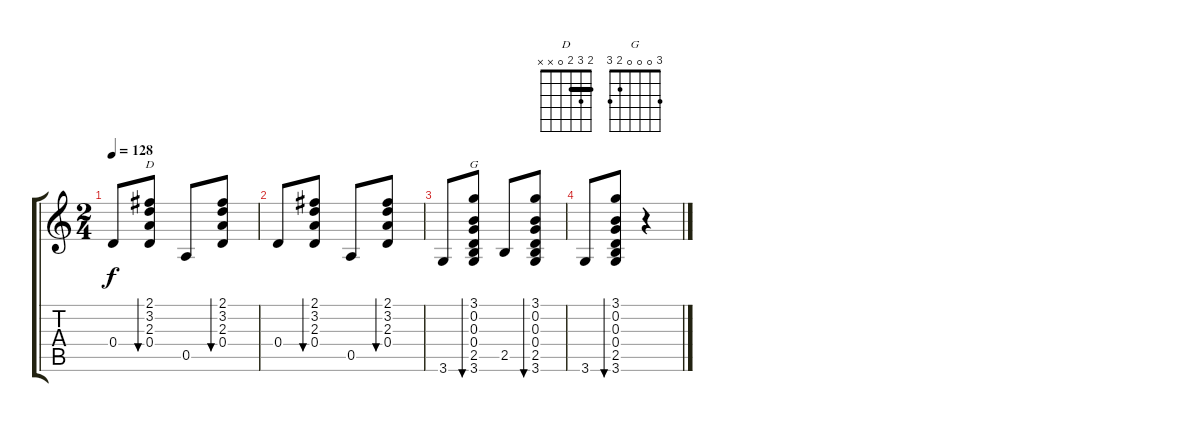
\track "" {mute instrument acousticguitarsteel}
\staff {score tabs}
\tuning (E4 B3 G3 D3 A2 E2) {hide}
\chord ("D" 2 3 2 0 x x) {barre 2}
\chord ("G" 3 0 0 0 2 3)
\ts (2 4)
\tempo 128
\clef g2
\ks c
0.4.8{dy f} (2.1 3.2 2.3 0.4).8{bu 120 ch "D"} 0.5.8 (2.1 3.2 2.3 0.4).8{bu 120} |
0.4.8 (2.1 3.2 2.3 0.4).8{bu 120} 0.5.8 (2.1 3.2 2.3 0.4).8{bu 120} |
3.6.8 (3.1 0.2 0.3 0.4 2.5 3.6).8{bu 120 ch "G"} 2.5.8 (3.1 0.2 0.3 0.4 2.5 3.6).8{bu 120} |
3.6.8 (3.1 0.2 0.3 0.4 2.5 3.6).8{bu 120} r.4
